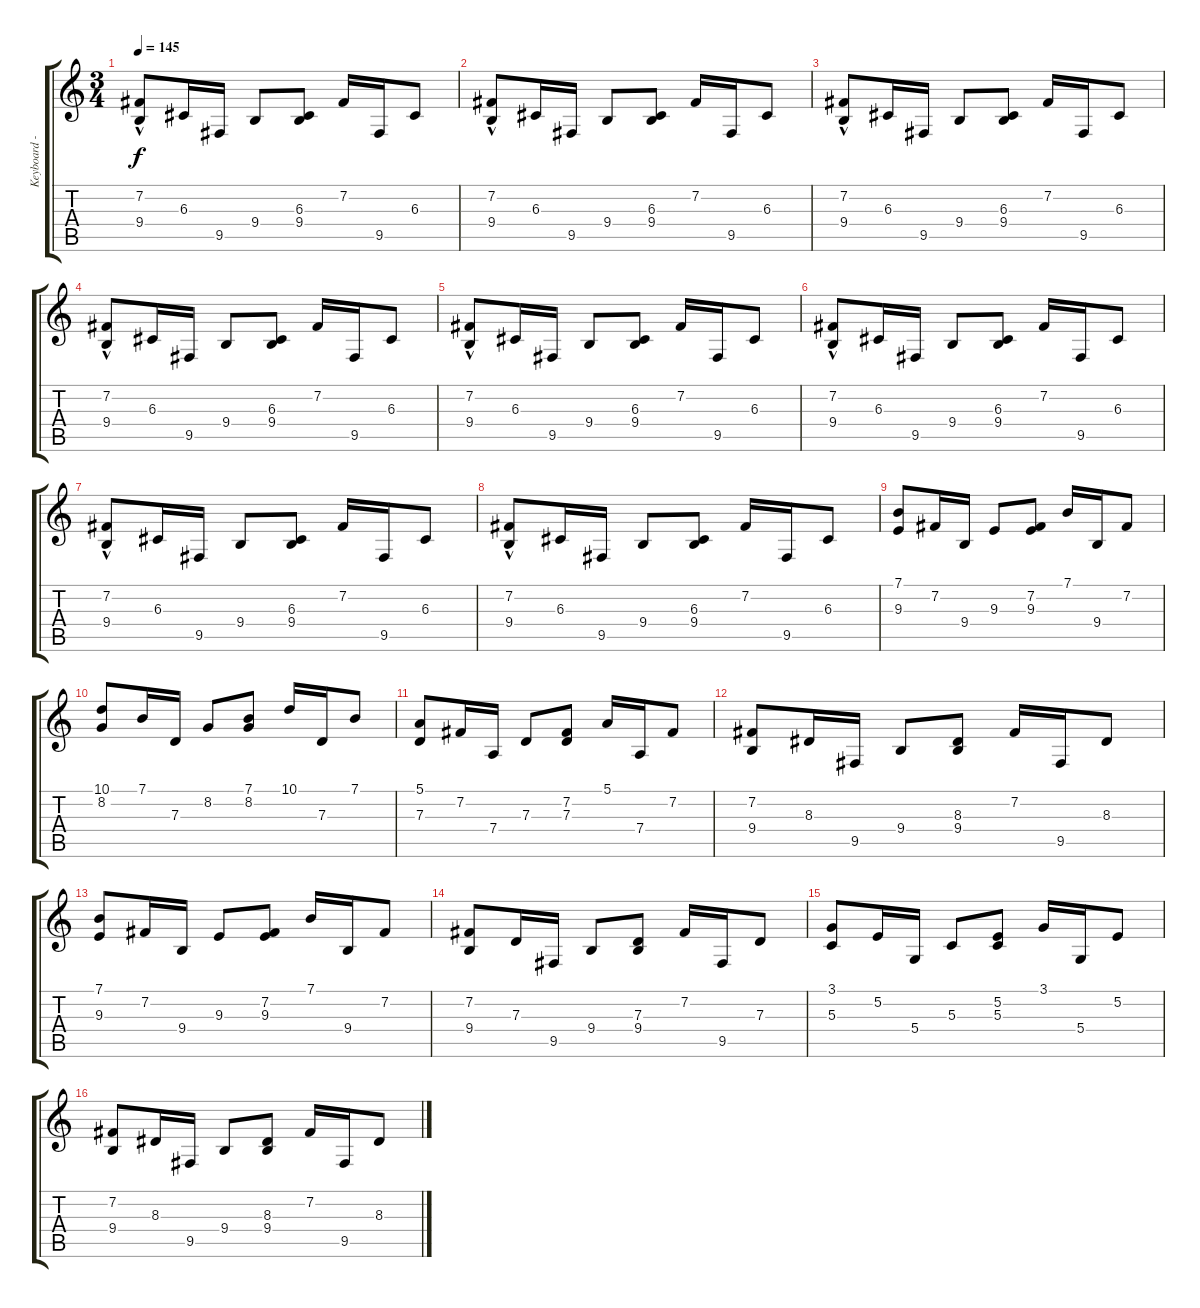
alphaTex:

\track ("Keyboard - Pad 8 (Sweep)" "Keyboard -") {instrument pad8sweep}
\staff {score tabs}
\tuning (E4 B3 G3 D3 A2 E2) {hide}
\ts (3 4)
\tempo 145
\clef g2
\ks c
(7.2{hac} 9.4).8{dy f volume 6 instrument pad8sweep} 6.3.16{volume 8} 9.5.16 9.4.8 (6.3 9.4).8 7.2.16 9.5.16 6.3.8 |
(7.2{hac} 9.4).8 6.3.16 9.5.16 9.4.8 (6.3 9.4).8 7.2.16 9.5.16 6.3.8 |
(7.2{hac} 9.4).8{volume 13} 6.3.16 9.5.16 9.4.8 (6.3 9.4).8 7.2.16 9.5.16 6.3.8 |
(7.2{hac} 9.4).8 6.3.16 9.5.16 9.4.8 (6.3 9.4).8 7.2.16 9.5.16 6.3.8 |
(7.2{hac} 9.4).8 6.3.16 9.5.16 9.4.8 (6.3 9.4).8 7.2.16 9.5.16 6.3.8 |
(7.2{hac} 9.4).8 6.3.16 9.5.16 9.4.8 (6.3 9.4).8 7.2.16 9.5.16 6.3.8 |
(7.2{hac} 9.4).8 6.3.16 9.5.16 9.4.8 (6.3 9.4).8 7.2.16 9.5.16 6.3.8 |
(7.2{hac} 9.4).8 6.3.16 9.5.16 9.4.8 (6.3 9.4).8 7.2.16 9.5.16 6.3.8 |
(7.1 9.3).8 7.2.16 9.4.16 9.3.8 (7.2 9.3).8 7.1.16 9.4.16 7.2.8 |
(10.1 8.2).8 7.1.16 7.3.16 8.2.8 (7.1 8.2).8 10.1.16 7.3.16 7.1.8 |
(5.1 7.3).8 7.2.16 7.4.16 7.3.8 (7.2 7.3).8 5.1.16 7.4.16 7.2.8 |
(7.2 9.4).8 8.3.16 9.5.16 9.4.8 (8.3 9.4).8 7.2.16 9.5.16 8.3.8 |
(7.1 9.3).8 7.2.16 9.4.16 9.3.8 (7.2 9.3).8 7.1.16 9.4.16 7.2.8 |
(7.2 9.4).8 7.3.16 9.5.16 9.4.8 (7.3 9.4).8 7.2.16 9.5.16 7.3.8 |
(3.1 5.3).8 5.2.16 5.4.16 5.3.8 (5.2 5.3).8 3.1.16 5.4.16 5.2.8 |
(7.2 9.4).8 8.3.16 9.5.16 9.4.8 (8.3 9.4).8 7.2.16 9.5.16 8.3.8
